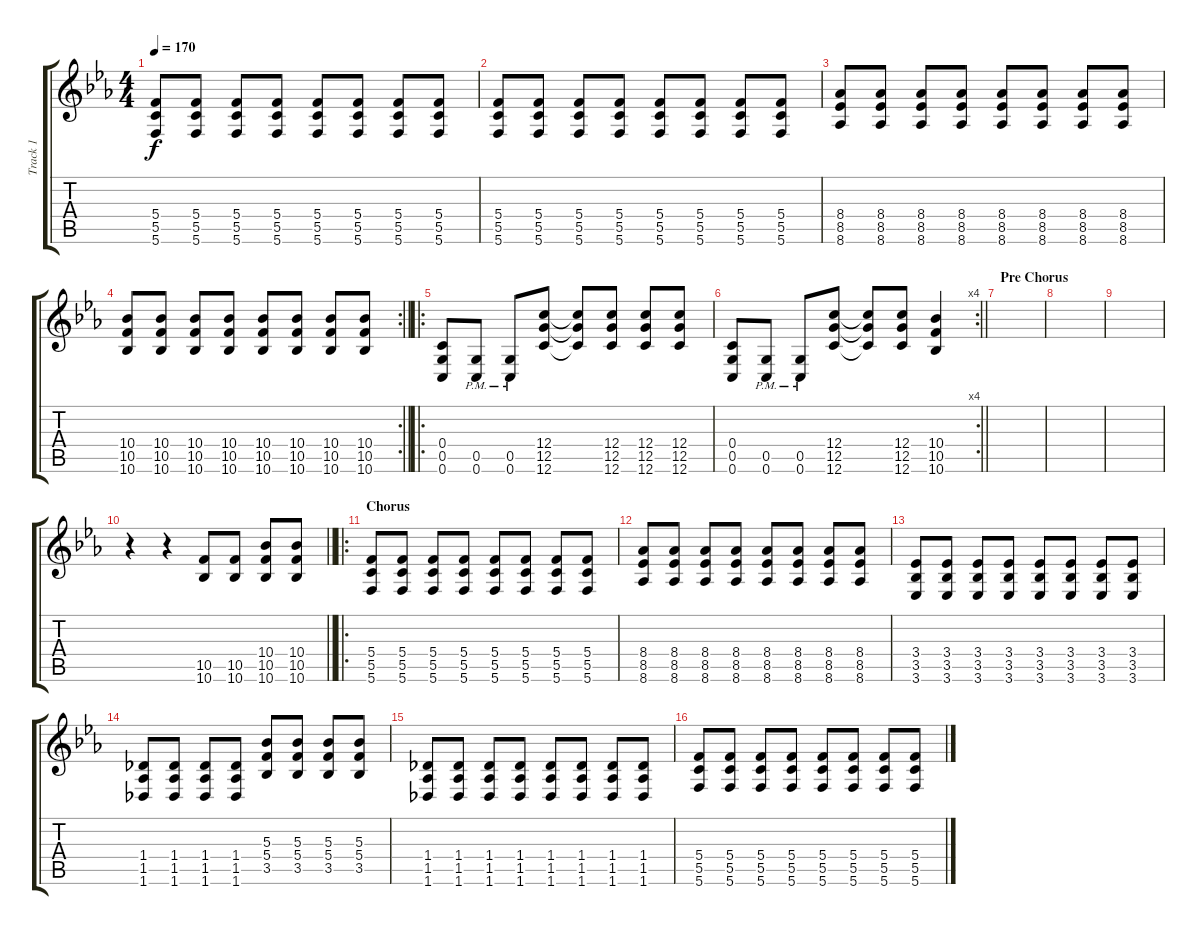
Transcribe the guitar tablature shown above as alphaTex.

\track ("Track 1" "Track 1") {instrument distortionguitar}
\staff {score tabs}
\tuning (D4 A3 F3 C3 G2 C2) {hide}
\ts (4 4)
\tempo 170
\clef g2
\ks cminor
(5.4 5.5 5.6).8{dy f} (5.4 5.5 5.6).8 (5.4 5.5 5.6).8 (5.4 5.5 5.6).8 (5.4 5.5 5.6).8 (5.4 5.5 5.6).8 (5.4 5.5 5.6).8 (5.4 5.5 5.6).8 |
(5.4 5.5 5.6).8 (5.4 5.5 5.6).8 (5.4 5.5 5.6).8 (5.4 5.5 5.6).8 (5.4 5.5 5.6).8 (5.4 5.5 5.6).8 (5.4 5.5 5.6).8 (5.4 5.5 5.6).8 |
(8.4 8.5 8.6).8 (8.4 8.5 8.6).8 (8.4 8.5 8.6).8 (8.4 8.5 8.6).8 (8.4 8.5 8.6).8 (8.4 8.5 8.6).8 (8.4 8.5 8.6).8 (8.4 8.5 8.6).8 |
\rc 2
\barLineRight lightlight
(10.4 10.5 10.6).8 (10.4 10.5 10.6).8 (10.4 10.5 10.6).8 (10.4 10.5 10.6).8 (10.4 10.5 10.6).8 (10.4 10.5 10.6).8 (10.4 10.5 10.6).8 (10.4 10.5 10.6).8 |
\ro
(0.4 0.5 0.6).8 (0.5{pm} 0.6{pm}).8 (0.5{pm} 0.6{pm}).8 (12.4 12.5 12.6).8 (12.4{t} 12.5{t} 12.6{t}).8 (12.4 12.5 12.6).8 (12.4 12.5 12.6).8 (12.4 12.5 12.6).8 |
\rc 4
\barLineRight lightlight
(0.4 0.5 0.6).8 (0.5{pm} 0.6{pm}).8 (0.5{pm} 0.6{pm}).8 (12.4 12.5 12.6).8 (12.4{t} 12.5{t} 12.6{t}).8 (12.4 12.5 12.6).8 (10.4 10.5 10.6).4 |
\section ("" "Pre Chorus")
|
|
|
\barLineRight lightlight
r.4 r.4 (10.5 10.6).8 (10.5 10.6).8 (10.4 10.5 10.6).8 (10.4 10.5 10.6).8 |
\ro
\section ("" "Chorus")
(5.4 5.5 5.6).8 (5.4 5.5 5.6).8 (5.4 5.5 5.6).8 (5.4 5.5 5.6).8 (5.4 5.5 5.6).8 (5.4 5.5 5.6).8 (5.4 5.5 5.6).8 (5.4 5.5 5.6).8 |
(8.4 8.5 8.6).8 (8.4 8.5 8.6).8 (8.4 8.5 8.6).8 (8.4 8.5 8.6).8 (8.4 8.5 8.6).8 (8.4 8.5 8.6).8 (8.4 8.5 8.6).8 (8.4 8.5 8.6).8 |
(3.4 3.5 3.6).8 (3.4 3.5 3.6).8 (3.4 3.5 3.6).8 (3.4 3.5 3.6).8 (3.4 3.5 3.6).8 (3.4 3.5 3.6).8 (3.4 3.5 3.6).8 (3.4 3.5 3.6).8 |
(1.4 1.5 1.6).8 (1.4 1.5 1.6).8 (1.4 1.5 1.6).8 (1.4 1.5 1.6).8 (5.3 5.4 3.5).8 (5.3 5.4 3.5).8 (5.3 5.4 3.5).8 (5.3 5.4 3.5).8 |
(1.4 1.5 1.6).8 (1.4 1.5 1.6).8 (1.4 1.5 1.6).8 (1.4 1.5 1.6).8 (1.4 1.5 1.6).8 (1.4 1.5 1.6).8 (1.4 1.5 1.6).8 (1.4 1.5 1.6).8 |
(5.4 5.5 5.6).8 (5.4 5.5 5.6).8 (5.4 5.5 5.6).8 (5.4 5.5 5.6).8 (5.4 5.5 5.6).8 (5.4 5.5 5.6).8 (5.4 5.5 5.6).8 (5.4 5.5 5.6).8
